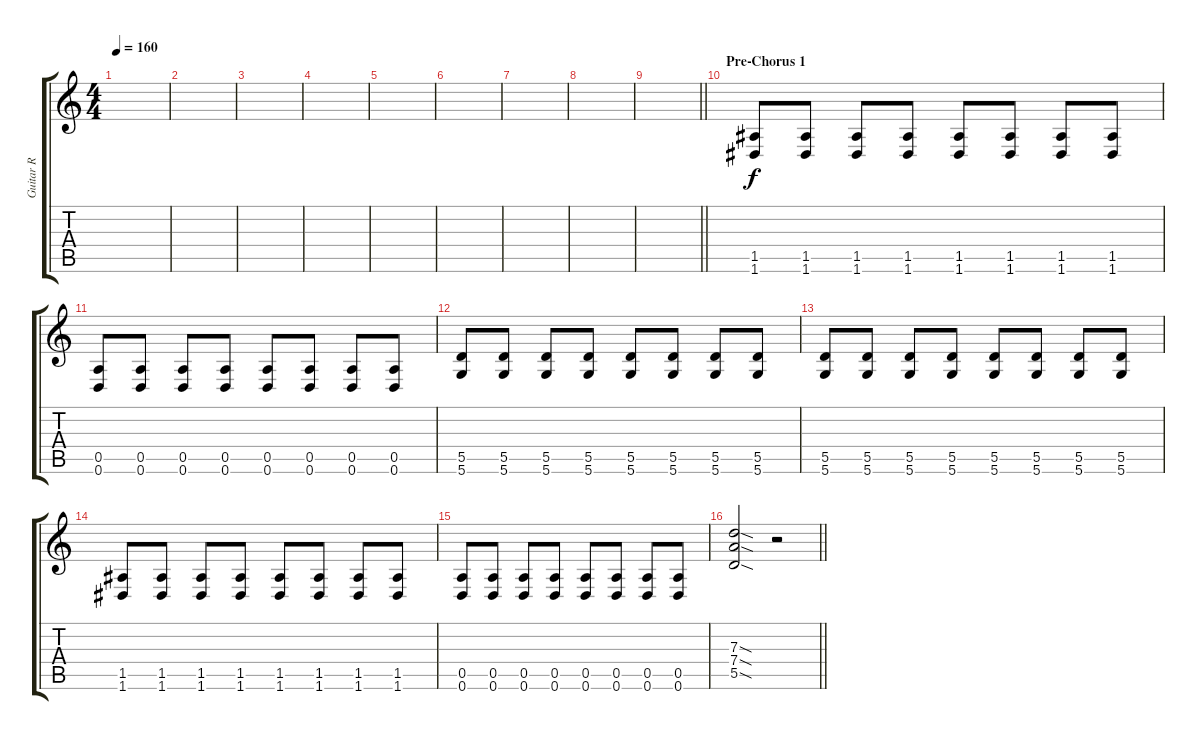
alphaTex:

\track ("Guitar R" "Guitar R") {instrument distortionguitar}
\staff {score tabs}
\tuning (E4 B3 G3 D3 A2 D2) {hide}
\ts (4 4)
\tempo 160
\clef g2
\ks c
|
|
|
|
|
|
|
|
\barLineRight lightlight
|
\section ("" "Pre-Chorus 1")
(1.5 1.6).8 (1.5 1.6).8 (1.5 1.6).8 (1.5 1.6).8 (1.5 1.6).8 (1.5 1.6).8 (1.5 1.6).8 (1.5 1.6).8 |
(0.5 0.6).8 (0.5 0.6).8 (0.5 0.6).8 (0.5 0.6).8 (0.5 0.6).8 (0.5 0.6).8 (0.5 0.6).8 (0.5 0.6).8 |
(5.5 5.6).8 (5.5 5.6).8 (5.5 5.6).8 (5.5 5.6).8 (5.5 5.6).8 (5.5 5.6).8 (5.5 5.6).8 (5.5 5.6).8 |
(5.5 5.6).8 (5.5 5.6).8 (5.5 5.6).8 (5.5 5.6).8 (5.5 5.6).8 (5.5 5.6).8 (5.5 5.6).8 (5.5 5.6).8 |
(1.5 1.6).8 (1.5 1.6).8 (1.5 1.6).8 (1.5 1.6).8 (1.5 1.6).8 (1.5 1.6).8 (1.5 1.6).8 (1.5 1.6).8 |
(0.5 0.6).8 (0.5 0.6).8 (0.5 0.6).8 (0.5 0.6).8 (0.5 0.6).8 (0.5 0.6).8 (0.5 0.6).8 (0.5 0.6).8 |
\barLineRight lightlight
(7.3{sod} 7.4{sod} 5.5{sod}).2 r.2
